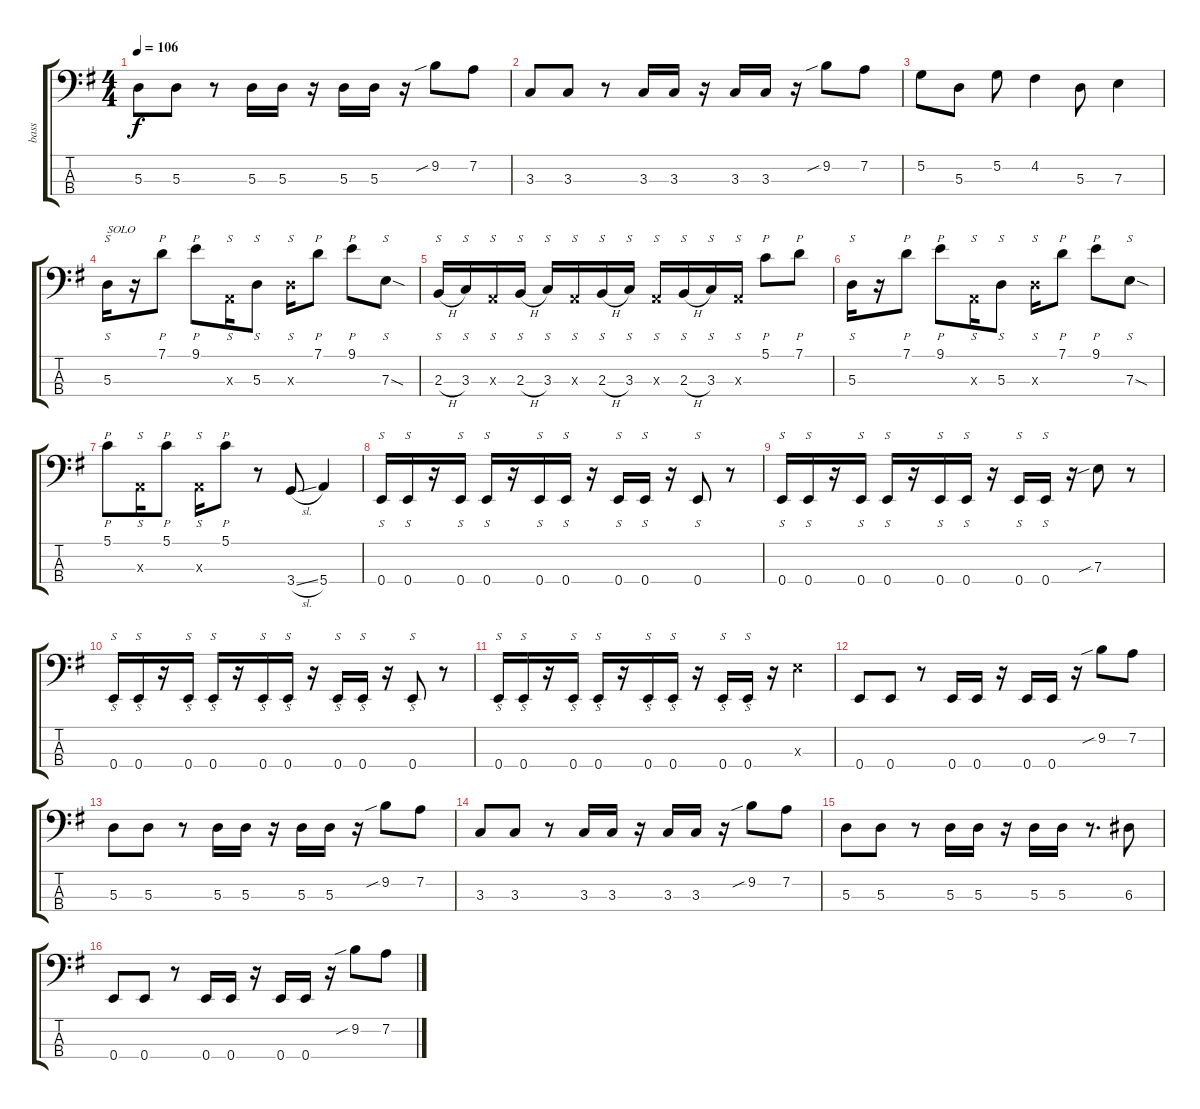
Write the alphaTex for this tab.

\track ("bass" "bass") {instrument electricbassfinger}
\staff {score tabs}
\tuning (G2 D2 A1 E1) {hide}
\ts (4 4)
\tempo 106
\clef f4
\ks eminor
5.3.8{dy f} 5.3.8 r.8 5.3.16 5.3.16 r.16 5.3.16 5.3.16 r.16 9.2{sib}.8 7.2.8 |
3.3.8 3.3.8 r.8 3.3.16 3.3.16 r.16 3.3.16 3.3.16 r.16 9.2{sib}.8 7.2.8 |
5.2.8 5.3.8 5.2.8 4.2.4 5.3.8 7.3.4 |
5.3.16{s txt "SOLO" instrument slapbass1} r.16 7.1.8{p} 9.1.8{p} 0.3{x}.16{s} 5.3.8{s} 5.3{x}.16{s} 7.1.8{p} 9.1.8{p} 7.3{sod}.8{s} |
2.3{h}.16{s} 3.3.16{s} 0.3{x}.16{s} 2.3{h}.16{s} 3.3.16{s} 0.3{x}.16{s} 2.3{h}.16{s} 3.3.16{s} 0.3{x}.16{s} 2.3{h}.16{s} 3.3.16{s} 0.3{x}.16{s} 5.1.8{p} 7.1.8{p} |
5.3.16{s} r.16 7.1.8{p} 9.1.8{p} 0.3{x}.16{s} 5.3.8{s} 5.3{x}.16{s} 7.1.8{p} 9.1.8{p} 7.3{sod}.8{s} |
5.1.8{p} 0.3{x}.16{s} 5.1.8{p} 0.3{x}.16{s} 5.1.8{p} r.8 3.4{sl}.8 5.4.4 |
0.4.16{s instrument electricbassfinger} 0.4.16{s} r.16 0.4.16{s} 0.4.16{s} r.16 0.4.16{s} 0.4.16{s} r.16 0.4.16{s} 0.4.16{s} r.16 0.4.8{s} r.8 |
0.4.16{s} 0.4.16{s} r.16 0.4.16{s} 0.4.16{s} r.16 0.4.16{s} 0.4.16{s} r.16 0.4.16{s} 0.4.16{s} r.16 7.3{sib}.8 r.8 |
0.4.16{s} 0.4.16{s} r.16 0.4.16{s} 0.4.16{s} r.16 0.4.16{s} 0.4.16{s} r.16 0.4.16{s} 0.4.16{s} r.16 0.4.8{s} r.8 |
0.4.16{s} 0.4.16{s} r.16 0.4.16{s} 0.4.16{s} r.16 0.4.16{s} 0.4.16{s} r.16 0.4.16{s} 0.4.16{s} r.16 7.3{x}.4 |
0.4.8 0.4.8 r.8 0.4.16 0.4.16 r.16 0.4.16 0.4.16 r.16 9.2{sib}.8 7.2.8 |
5.3.8 5.3.8 r.8 5.3.16 5.3.16 r.16 5.3.16 5.3.16 r.16 9.2{sib}.8 7.2.8 |
3.3.8 3.3.8 r.8 3.3.16 3.3.16 r.16 3.3.16 3.3.16 r.16 9.2{sib}.8 7.2.8 |
5.3.8 5.3.8 r.8 5.3.16 5.3.16 r.16 5.3.16 5.3.16 r.8{d} 6.3.8 |
0.4.8 0.4.8 r.8 0.4.16 0.4.16 r.16 0.4.16 0.4.16 r.16 9.2{sib}.8 7.2.8
